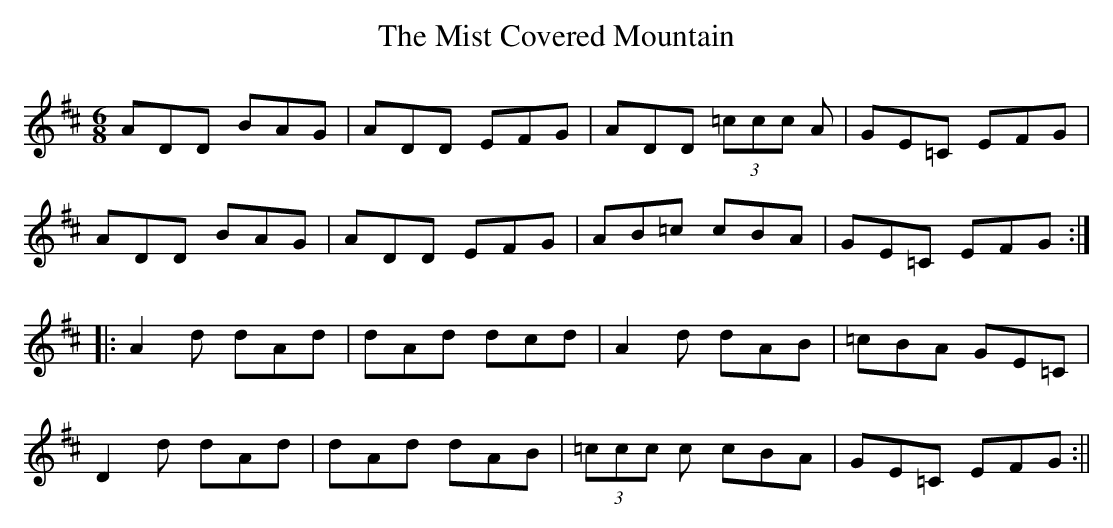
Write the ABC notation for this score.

X:1
T:Mist Covered Mountain, The
M:6/8
L:1/8
K:D
ADD BAG|ADD EFG|ADD (3=ccc A|GE=C EFG|!
ADD BAG|ADD EFG|AB=c cBA|GE=C EFG:|!
|:A2d dAd|dAd dcd|A2d dAB|=cBA GE=C|!
D2d dAd|dAd dAB|(3=ccc c cBA|GE=C EFG:||!
